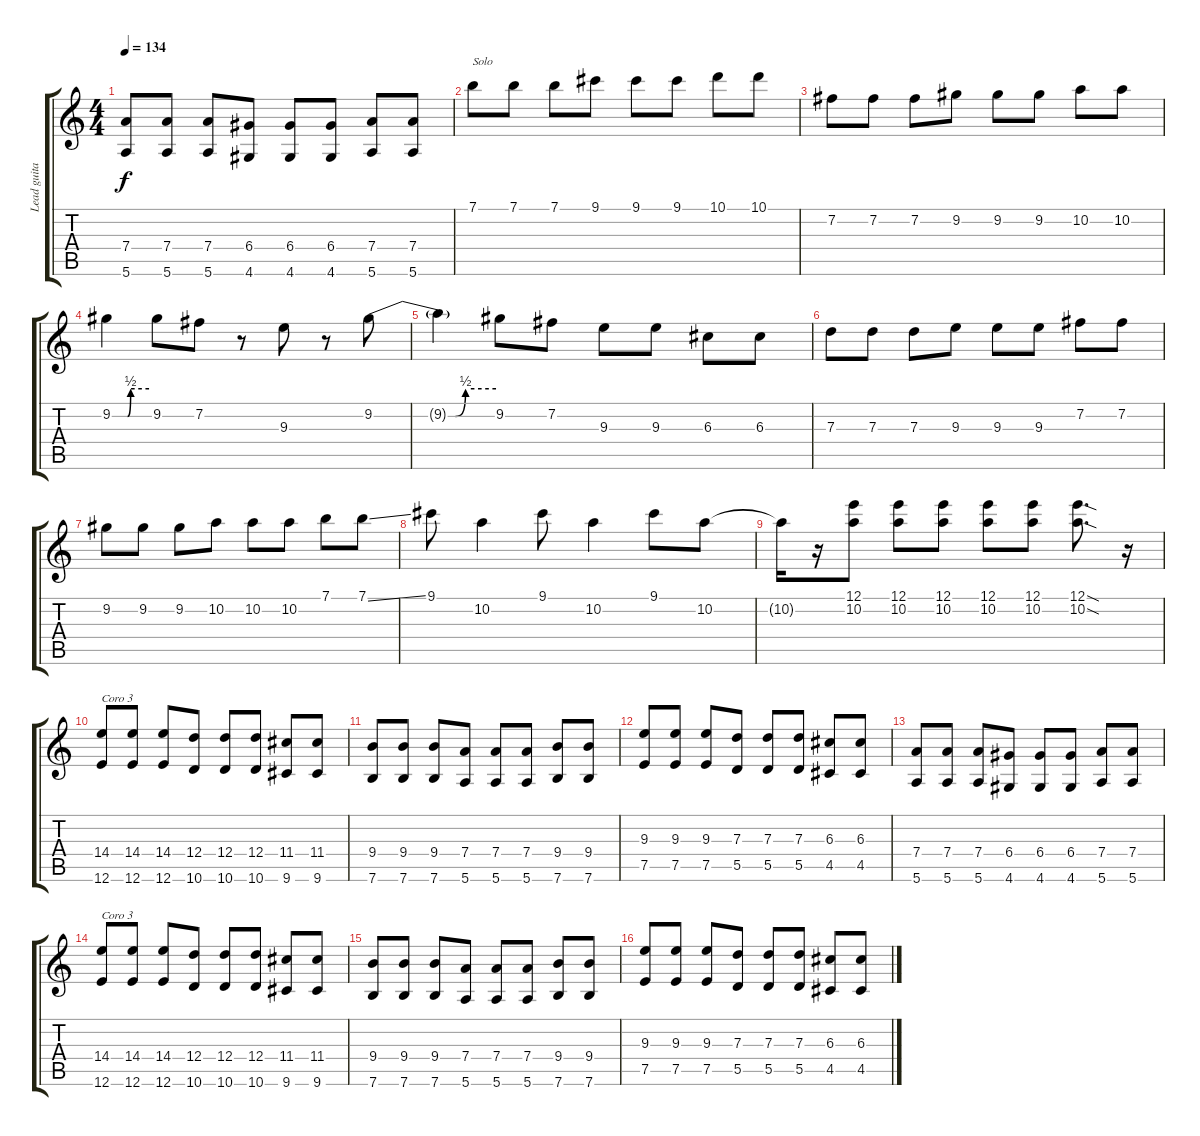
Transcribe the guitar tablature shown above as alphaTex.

\track ("Lead guitar" "Lead guita") {instrument distortionguitar}
\staff {score tabs}
\tuning (E4 B3 G3 D3 A2 E2) {hide}
\ts (4 4)
\tempo 134
\clef g2
\ks c
(7.4 5.6).8{dy f} (7.4 5.6).8 (7.4 5.6).8 (6.4 4.6).8 (6.4 4.6).8 (6.4 4.6).8 (7.4 5.6).8 (7.4 5.6).8 |
7.1.8{txt "Solo"} 7.1.8 7.1.8 9.1.8 9.1.8 9.1.8 10.1.8 10.1.8 |
7.2.8 7.2.8 7.2.8 9.2.8 9.2.8 9.2.8 10.2.8 10.2.8 |
9.2{be (custom 0 0 25 0 30 2 60 2)}.4 9.2.8 7.2.8 r.8 9.3.8 r.8 9.2{be (custom 0 0 40 0 45 2 60 2)}.8 |
9.2{t}.4 9.2.8 7.2.8 9.3.8 9.3.8 6.3.8 6.3.8 |
7.3.8 7.3.8 7.3.8 9.3.8 9.3.8 9.3.8 7.2.8 7.2.8 |
9.2.8 9.2.8 9.2.8 10.2.8 10.2.8 10.2.8 7.1.8 7.1{ss}.8 |
9.1.8 10.2.4 9.1.8 10.2.4 9.1.8 10.2.8 |
10.2{t}.16 r.16 (12.1 10.2).8 (12.1 10.2).8 (12.1 10.2).8 (12.1 10.2).8 (12.1 10.2).8 (12.1{sod} 10.2{sod}).8{d} r.16 |
(14.4 12.6).8{txt "Coro 3"} (14.4 12.6).8 (14.4 12.6).8 (12.4 10.6).8 (12.4 10.6).8 (12.4 10.6).8 (11.4 9.6).8 (11.4 9.6).8 |
(9.4 7.6).8 (9.4 7.6).8 (9.4 7.6).8 (7.4 5.6).8 (7.4 5.6).8 (7.4 5.6).8 (9.4 7.6).8 (9.4 7.6).8 |
(9.3 7.5).8 (9.3 7.5).8 (9.3 7.5).8 (7.3 5.5).8 (7.3 5.5).8 (7.3 5.5).8 (6.3 4.5).8 (6.3 4.5).8 |
(7.4 5.6).8 (7.4 5.6).8 (7.4 5.6).8 (6.4 4.6).8 (6.4 4.6).8 (6.4 4.6).8 (7.4 5.6).8 (7.4 5.6).8 |
(14.4 12.6).8{txt "Coro 3"} (14.4 12.6).8 (14.4 12.6).8 (12.4 10.6).8 (12.4 10.6).8 (12.4 10.6).8 (11.4 9.6).8 (11.4 9.6).8 |
(9.4 7.6).8 (9.4 7.6).8 (9.4 7.6).8 (7.4 5.6).8 (7.4 5.6).8 (7.4 5.6).8 (9.4 7.6).8 (9.4 7.6).8 |
(9.3 7.5).8 (9.3 7.5).8 (9.3 7.5).8 (7.3 5.5).8 (7.3 5.5).8 (7.3 5.5).8 (6.3 4.5).8 (6.3 4.5).8
